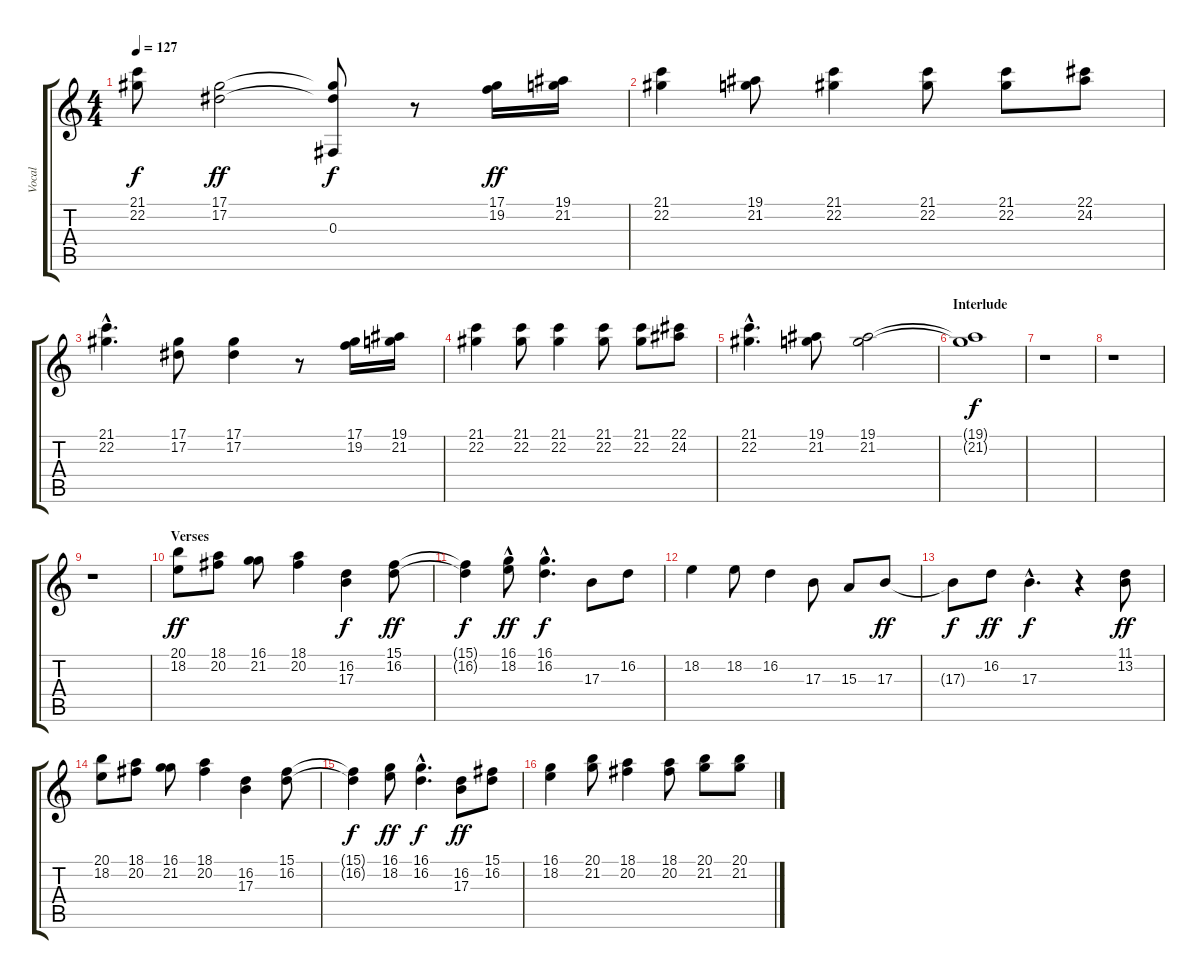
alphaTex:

\track ("Vocal" "Vocal") {instrument lead1square}
\staff {score tabs}
\tuning (Eb4 Bb3 Gb3 Db3 Ab2 Eb2) {hide}
\ts (4 4)
\tempo 127
\clef g2
\ks c
(21.1{t} 22.2{t}).8{dy f} (17.1 17.2).2{dy ff} (17.1{t} 17.2{t} 0.3).8{dy f} r.8 (17.1 19.2).16{dy ff} (19.1 21.2).16 |
(21.1 22.2).4 (19.1 21.2).8 (21.1 22.2).4 (21.1 22.2).8 (21.1 22.2).8 (22.1 24.2).8 |
(21.1{hac} 22.2{hac}).4{d} (17.1 17.2).8 (17.1 17.2).4 r.8 (17.1 19.2).16 (19.1 21.2).16 |
(21.1 22.2).4 (21.1 22.2).8 (21.1 22.2).4 (21.1 22.2).8 (21.1 22.2).8 (22.1 24.2).8 |
(21.1{hac} 22.2{hac}).4{d} (19.1 21.2).8 (19.1 21.2).2 |
\section ("" "Interlude")
(19.1{t} 21.2{t}).1{dy f} |
r.1 |
r.1 |
r.1 |
\section ("" "Verses")
(20.1 18.2).8{dy ff} (18.1 20.2).8 (16.1 21.2).8 (18.1 20.2).4 (16.2 17.3).4{dy f} (15.1 16.2).8{dy ff} |
(15.1{t} 16.2{t}).4{dy f} (16.1{hac} 18.2).8{dy ff} (16.1{hac} 16.2{hac}).4{d dy f} 17.3.8 16.2.8 |
18.2.4 18.2.8 16.2.4 17.3.8 15.3.8 17.3.8{dy ff} |
17.3{t}.8{dy f} 16.2.8{dy ff} 17.3{hac}.4{d dy f} r.4 (11.1 13.2).8{dy ff} |
(20.1 18.2).8 (18.1 20.2).8 (16.1 21.2).8 (18.1 20.2).4 (16.2 17.3).4 (15.1 16.2).8 |
(15.1{t} 16.2{t}).4{dy f} (16.1 18.2).8{dy ff} (16.1{hac} 16.2{hac}).4{d dy f} (16.2 17.3).8{dy ff} (15.1 16.2).8 |
(16.1 18.2).4 (20.1 21.2).8 (18.1 20.2).4 (18.1 20.2).8 (20.1 21.2).8 (20.1 21.2).8
